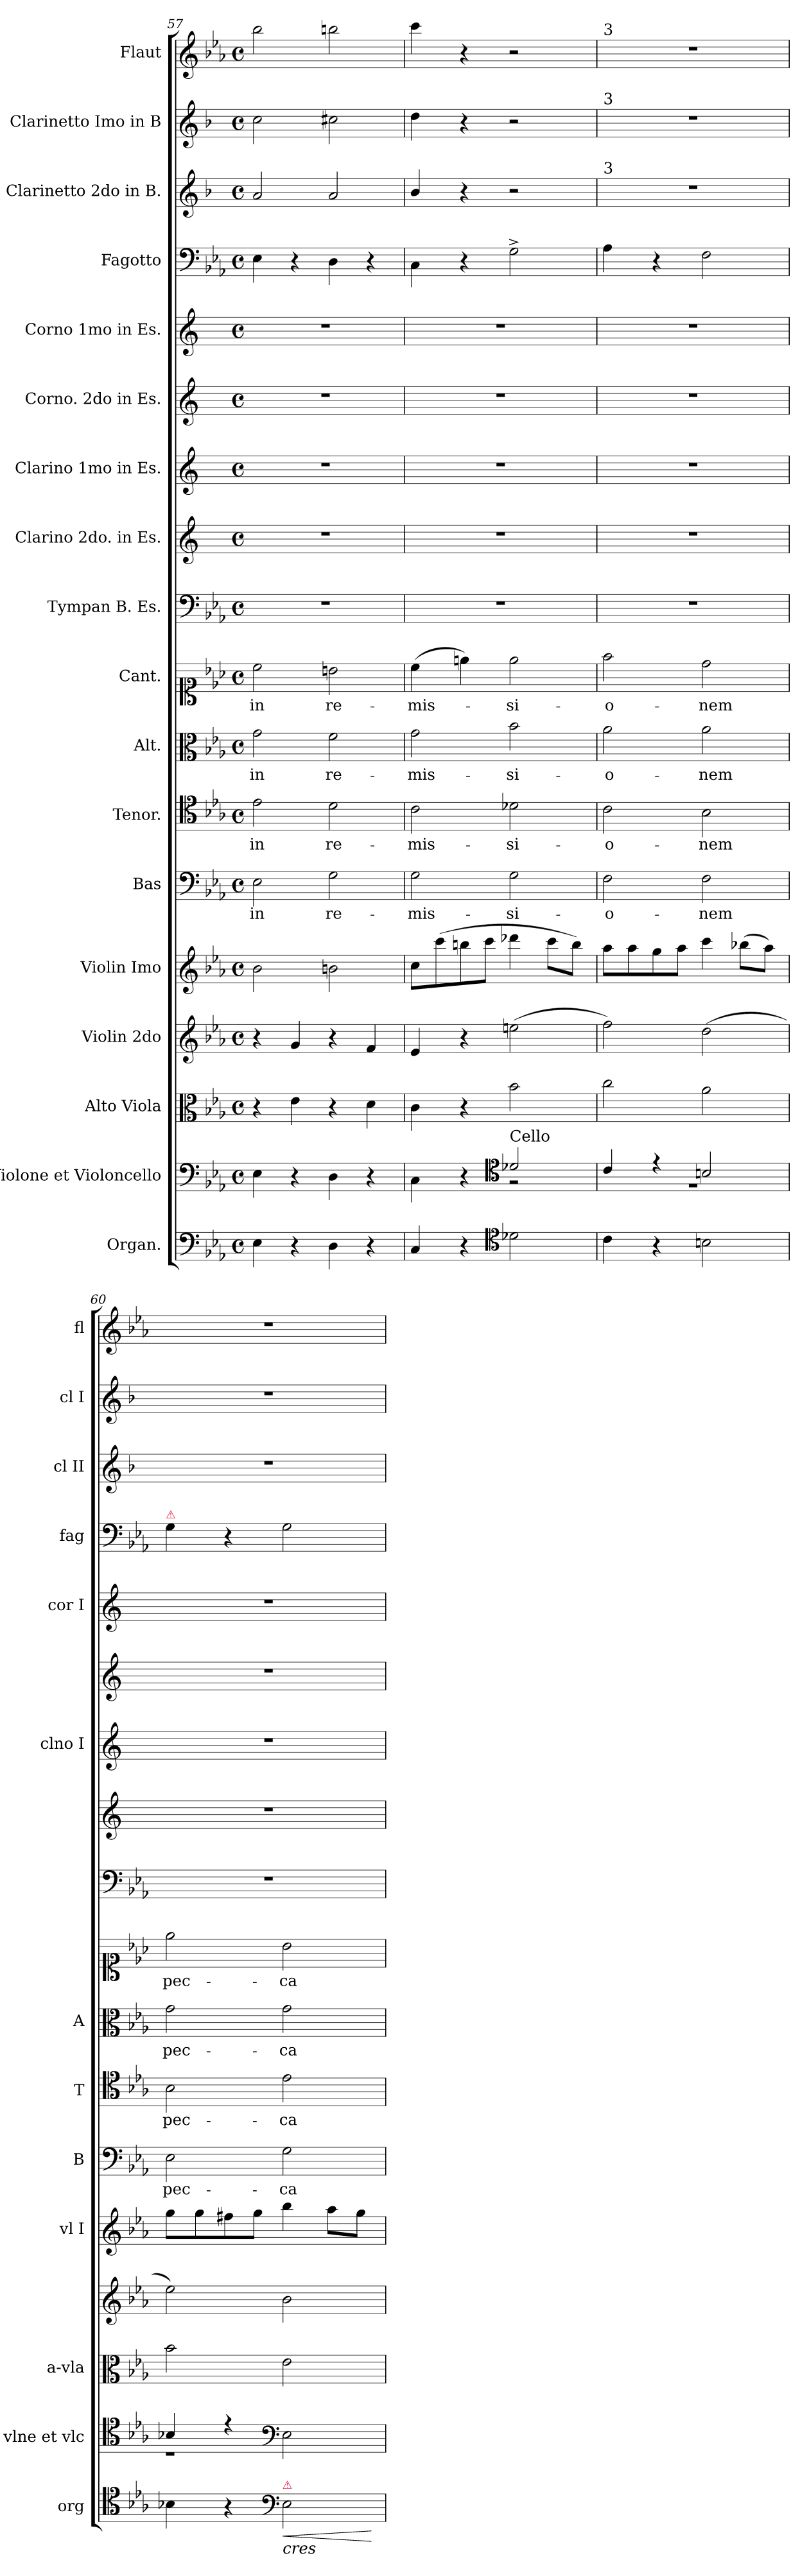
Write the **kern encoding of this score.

**kern	**dynam	**kern	**kern	**kern	**kern	**kern	**text	**kern	**text	**kern	**text	**kern	**text	**kern	**kern	**kern	**kern	**kern	**kern	**kern	**kern	**kern
*part18	*part18	*part17	*part16	*part15	*part14	*part13	*part13	*part12	*part12	*part11	*part11	*part10	*part10	*part9	*part8	*part7	*part6	*part5	*part4	*part3	*part2	*part1
*staff18	*staff18	*staff17	*staff16	*staff15	*staff14	*staff13	*staff13	*staff12	*staff12	*staff11	*staff11	*staff10	*staff10	*staff9	*staff8	*staff7	*staff6	*staff5	*staff4	*staff3	*staff2	*staff1
*I"Organ.	*	*I"Violone et Violoncello	*I"Alto Viola	*I"Violin 2do	*I"Violin Imo	*I"Bas	*	*I"Tenor.	*	*I"Alt.	*	*I"Cant.	*	*I"Tympan B. Es.	*I"Clarino 2do. in Es.	*I"Clarino 1mo in Es.	*I"Corno. 2do in Es.	*I"Corno 1mo in Es.	*I"Fagotto	*I"Clarinetto 2do in B.	*I"Clarinetto Imo in B	*I"Flaut
*I'org	*	*I'vlne et vlc	*I'a-vla	*	*I'vl I	*I'B	*	*I'T	*	*I'A	*	*	*	*	*	*I'clno I	*	*I'cor I	*I'fag	*I'cl II	*I'cl I	*I'fl
*clefF4	*	*clefF4	*clefC3	*clefG2	*clefG2	*clefF4	*	*clefC4	*	*clefC3	*	*clefC1	*	*clefF4	*clefG2	*clefG2	*clefG2	*clefG2	*clefF4	*clefG2	*clefG2	*clefG2
*	*	*	*	*	*	*	*	*	*	*	*	*	*	*	*ITrd-2c-3	*ITrd-2c-3	*ITrd5c9	*ITrd5c9	*	*ITrd1c2	*ITrd1c2	*
*k[b-e-a-]	*	*k[b-e-a-]	*k[b-e-a-]	*k[b-e-a-]	*k[b-e-a-]	*k[b-e-a-]	*	*k[b-e-a-]	*	*k[b-e-a-]	*	*k[b-e-a-]	*	*k[b-e-a-]	*k[b-e-a-]	*k[b-e-a-]	*k[b-e-a-]	*k[b-e-a-]	*k[b-e-a-]	*k[b-e-a-]	*k[b-e-a-]	*k[b-e-a-]
*E-:	*	*E-:	*E-:	*E-:	*E-:	*E-:	*	*E-:	*	*E-:	*	*E-:	*	*E-:	*E-:	*E-:	*E-:	*E-:	*E-:	*E-:	*E-:	*E-:
*M4/4	*	*M4/4	*M4/4	*M4/4	*M4/4	*M4/4	*	*M4/4	*	*M4/4	*	*M4/4	*	*M4/4	*M4/4	*M4/4	*M4/4	*M4/4	*M4/4	*M4/4	*M4/4	*M4/4
*met(c)	*	*met(c)	*met(c)	*met(c)	*met(c)	*met(c)	*	*met(c)	*	*met(c)	*	*met(c)	*	*met(c)	*met(c)	*met(c)	*met(c)	*met(c)	*met(c)	*met(c)	*met(c)	*met(c)
=57	=57	=57	=57	=57	=57	=57	=57	=57	=57	=57	=57	=57	=57	=57	=57	=57	=57	=57	=57	=57	=57	=57
4E-\	.	4E-\	4r	4r	2b-\	2E-\	in	2e-\	in	2g\	in	2cc\	in	1r	1r	1r	1r	1r	4E-\	2g/	2b-\	2bb-\
4r	.	4r	4e-\	4g/	.	.	.	.	.	.	.	.	.	.	.	.	.	.	4r	.	.	.
4D\	.	4D\	4r	4r	2bn\	2G\	re-	2d\	re-	2f\	re-	2bn\	re-	.	.	.	.	.	4D\	2g/	2bn\	2bbn\
4r	.	4r	4d\	4f/	.	.	.	.	.	.	.	.	.	.	.	.	.	.	4r	.	.	.
=58	=58	=58	=58	=58	=58	=58	=58	=58	=58	=58	=58	=58	=58	=58	=58	=58	=58	=58	=58	=58	=58	=58
*	*	*^	*	*	*	*	*	*	*	*	*	*	*	*	*	*	*	*	*	*	*	*
4C/	.	4ryy	4C\	4c\	4e-/	8cc\L	2G\	-mis-	2c\	-mis-	2g\	-mis-	(4cc\	-mis-	1r	1r	1r	1r	1r	4C\	4a-/	4cc\	4ccc\
.	.	.	.	.	.	(8ccc\	.	.	.	.	.	.	.	.	.	.	.	.	.	.	.	.	.
4r	.	4ryy	4r	4r	4r	8bbn\	.	.	.	.	.	.	4een\)	.	.	.	.	.	.	4r	4r	4r	4r
.	.	.	.	.	.	8ccc\J	.	.	.	.	.	.	.	.	.	.	.	.	.	.	.	.	.
*clefC4	*	*clefC4	*	*	*	*	*	*	*	*	*	*	*	*	*	*	*	*	*	*	*	*	*
!	!	!LO:TX:a:t=Cello	!	!	!	!	!	!	!	!	!	!	!	!	!	!	!	!	!	!	!	!	!
2d-X\	.	2d-X/	2r	2b-\	(2een\	4ddd-X\	2G\	-si-	2d-X\	-si-	2b-\	-si-	2ee\	-si-	.	.	.	.	.	2G^\	2r	2r	2r
.	.	.	.	.	.	8ccc\L	.	.	.	.	.	.	.	.	.	.	.	.	.	.	.	.	.
.	.	.	.	.	.	8bb\J)	.	.	.	.	.	.	.	.	.	.	.	.	.	.	.	.	.
=59	=59	=59	=59	=59	=59	=59	=59	=59	=59	=59	=59	=59	=59	=59	=59	=59	=59	=59	=59	=59	=59	=59	=59
!	!	!	!	!	!	!	!	!	!	!	!	!	!	!	!	!	!	!	!	!	!	!	!LO:TX:a:t=3
!	!	!	!	!	!	!	!	!	!	!	!	!	!	!	!	!	!	!	!	!	!	!LO:TX:a:t=3	!
!	!	!	!	!	!	!	!	!	!	!	!	!	!	!	!	!	!	!	!	!	!LO:TX:a:t=3	!	!
4c\	.	4c/	1r	2cc\	2ff\)	8aa-\L	2F\	-o-	2c\	-o-	2a-\	-o-	2ff\	-o-	1r	1r	1r	1r	1r	4A-\	1r	1r	1r
.	.	.	.	.	.	8aa-\	.	.	.	.	.	.	.	.	.	.	.	.	.	.	.	.	.
4r	.	4r	.	.	.	8gg\	.	.	.	.	.	.	.	.	.	.	.	.	.	4r	.	.	.
.	.	.	.	.	.	8aa-\J	.	.	.	.	.	.	.	.	.	.	.	.	.	.	.	.	.
2Bn\	.	2Bn/	.	2a-\	(2dd\	4ccc\	2F\	-nem	2B-\	-nem	2a-\	-nem	2dd\	-nem	.	.	.	.	.	2F\	.	.	.
.	.	.	.	.	.	(8bb-X\L	.	.	.	.	.	.	.	.	.	.	.	.	.	.	.	.	.
.	.	.	.	.	.	8aa-\J)	.	.	.	.	.	.	.	.	.	.	.	.	.	.	.	.	.
=60	=60	=60	=60	=60	=60	=60	=60	=60	=60	=60	=60	=60	=60	=60	=60	=60	=60	=60	=60	=60	=60	=60	=60
!	!	!	!	!	!	!	!	!	!	!	!	!	!	!	!	!	!	!	!	!LO:TX:a:color=crimson:t=⚠	!	!	!
4B-X\	.	4B-X/	1r	2b-\	2ee-\)	8gg\L	2E-\	pec-	2B-\	pec-	2g\	pec-	2ee-\	pec-	1r	1r	1r	1r	1r	4G\	1r	1r	1r
.	.	.	.	.	.	8gg\	.	.	.	.	.	.	.	.	.	.	.	.	.	.	.	.	.
4r	.	4r	.	.	.	8ff#X\	.	.	.	.	.	.	.	.	.	.	.	.	.	4r	.	.	.
.	.	.	.	.	.	8gg\J	.	.	.	.	.	.	.	.	.	.	.	.	.	.	.	.	.
*clefF4	*	*clefF4	*	*	*	*	*	*	*	*	*	*	*	*	*	*	*	*	*	*	*	*	*
!LO:TX:a:color=crimson:t=⚠	!	!	!	!	!	!	!	!	!	!	!	!	!	!	!	!	!	!	!	!	!	!	!
!LO:TX:b:i:t=cres	!	!	!	!	!	!	!	!	!	!	!	!	!	!	!	!	!	!	!	!	!	!	!
!	!LO:HP:b	!	!	!	!	!	!	!	!	!	!	!	!	!	!	!	!	!	!	!	!	!	!
2E-\	<	2E-\	.	2e-\	2b-\	4bb-\	2G\	-ca-	2e-\	-ca-	2g\	-ca-	2b-\	-ca-	.	.	.	.	.	2G\	.	.	.
.	.	.	.	.	.	8aa-\L	.	.	.	.	.	.	.	.	.	.	.	.	.	.	.	.	.
.	.	.	.	.	.	8gg\J	.	.	.	.	.	.	.	.	.	.	.	.	.	.	.	.	.
*	*	*v	*v	*	*	*	*	*	*	*	*	*	*	*	*	*	*	*	*	*	*	*	*
.	[	.	.	.	.	.	.	.	.	.	.	.	.	.	.	.	.	.	.	.	.	.
=	=	=	=	=	=	=	=	=	=	=	=	=	=	=	=	=	=	=	=	=	=	=
*-	*-	*-	*-	*-	*-	*-	*-	*-	*-	*-	*-	*-	*-	*-	*-	*-	*-	*-	*-	*-	*-	*-
